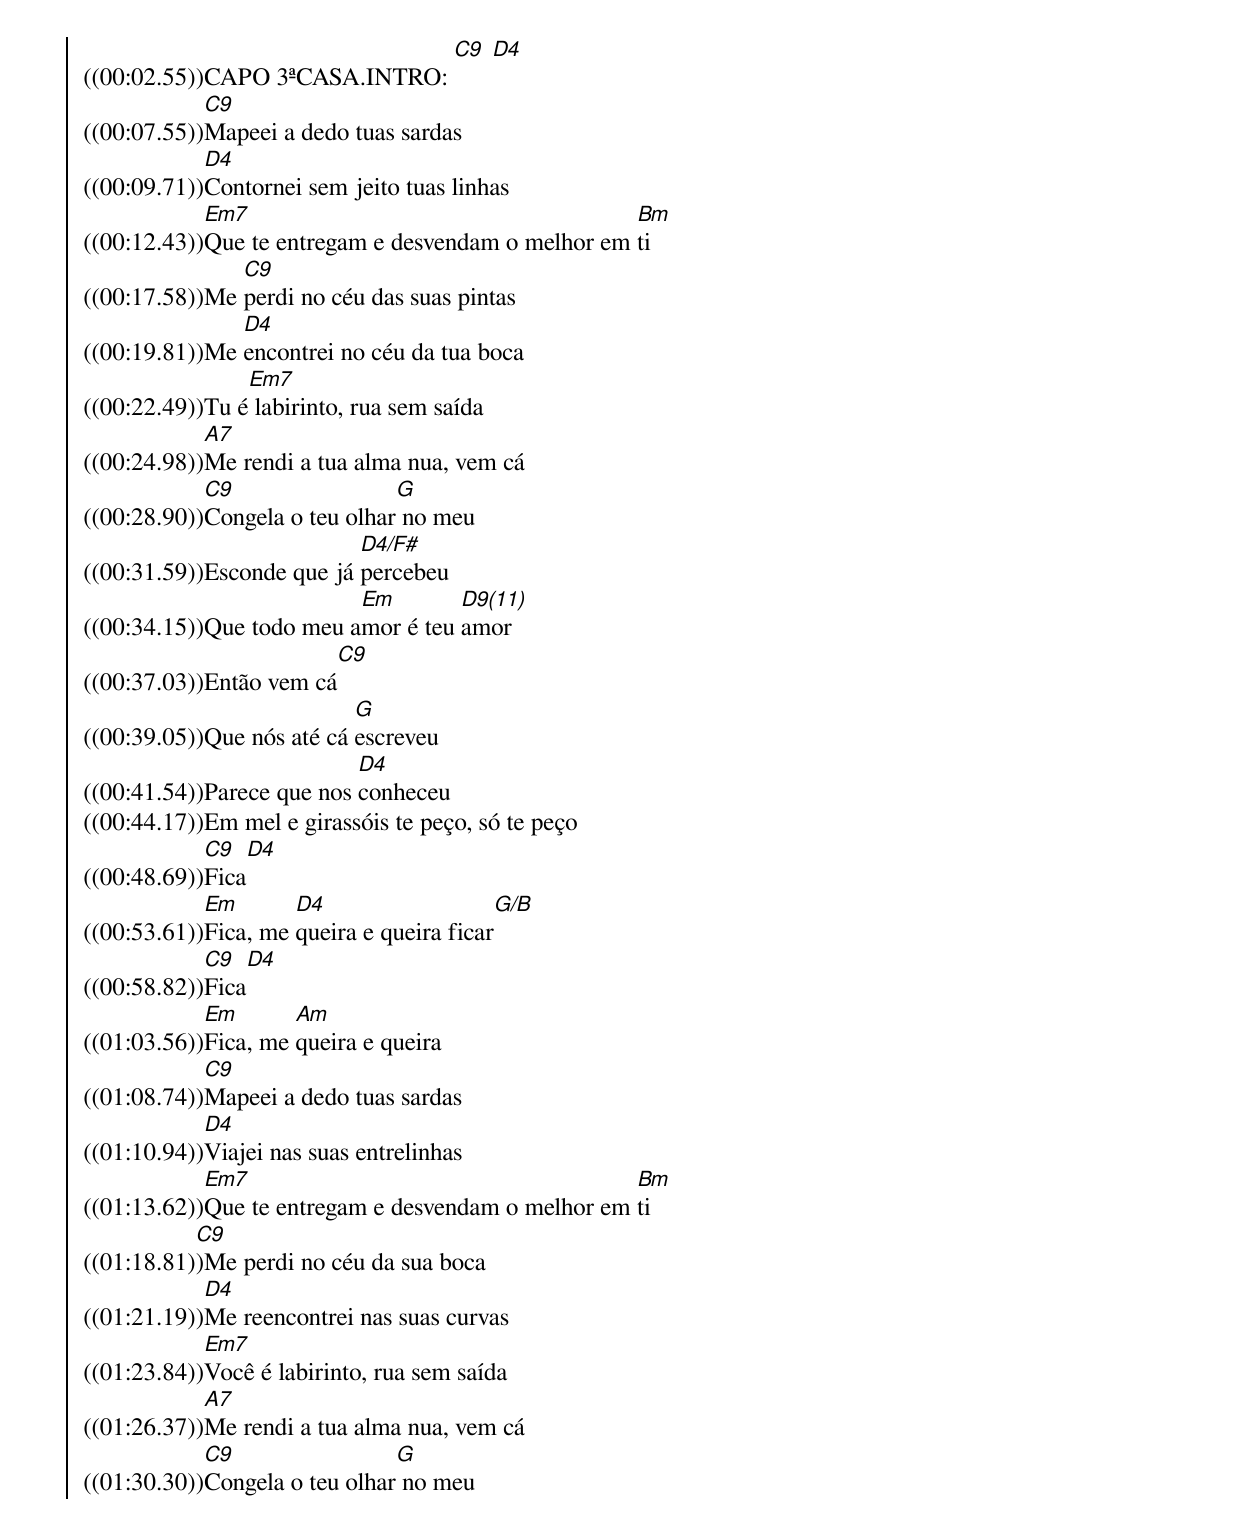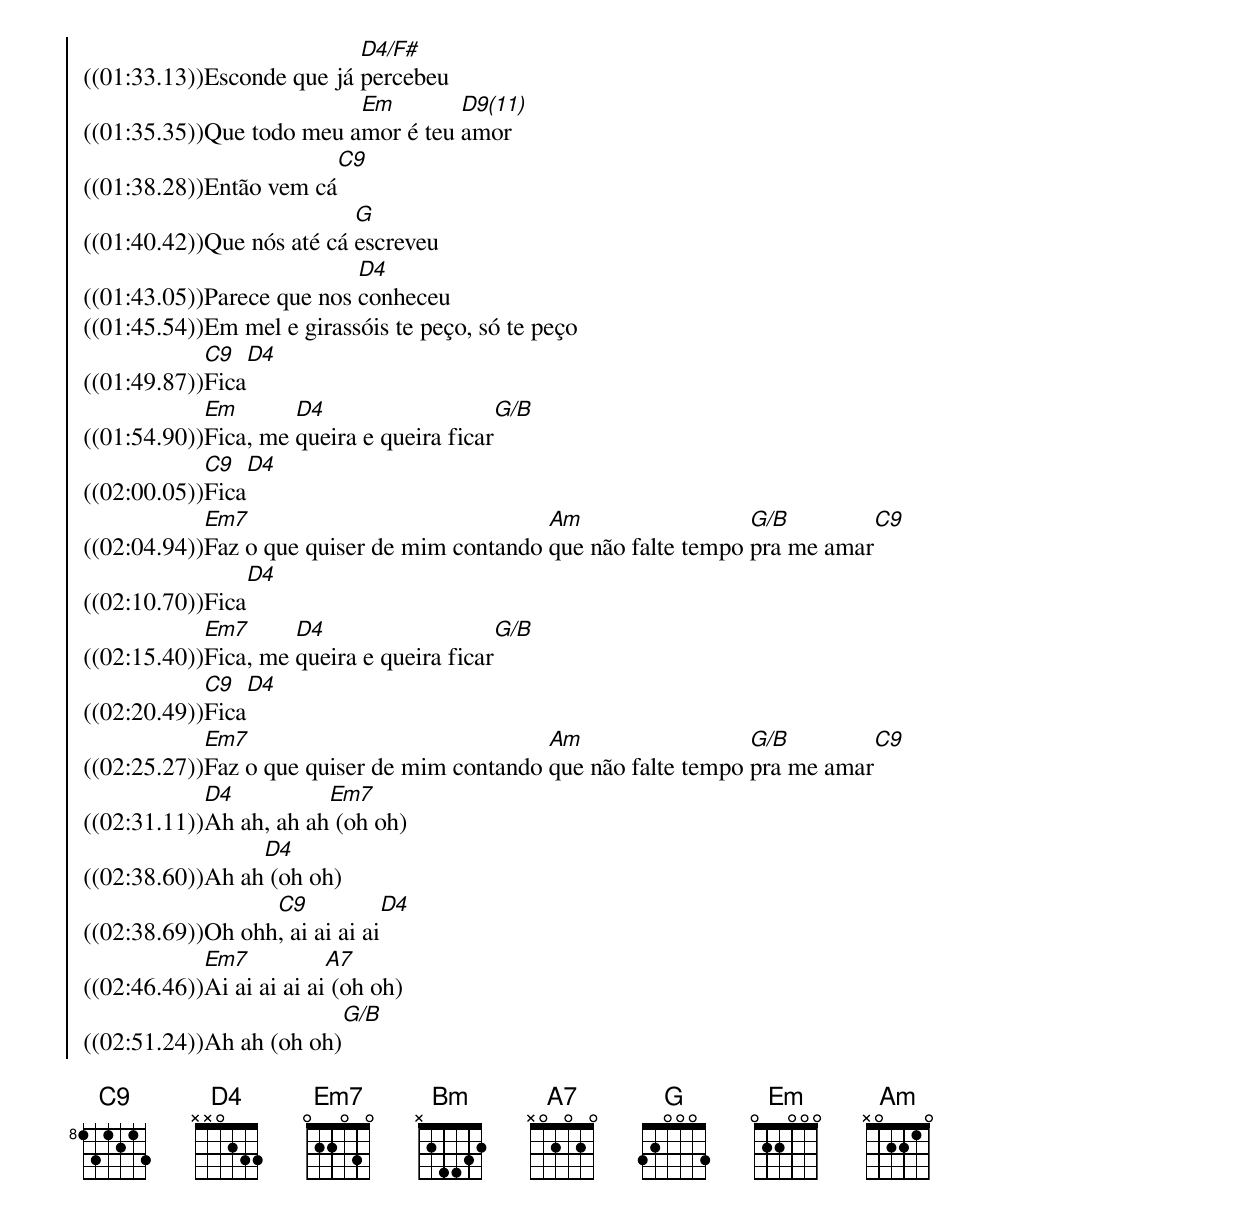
{soc}
((00:02.55))CAPO 3ªCASA.INTRO: [C9] [D4]
((00:07.55))[C9]Mapeei a dedo tuas sardas
((00:09.71))[D4]Contornei sem jeito tuas linhas
((00:12.43))[Em7]Que te entregam e desvendam o melhor em [Bm]ti
((00:17.58))Me [C9]perdi no céu das suas pintas
((00:19.81))Me [D4]encontrei no céu da tua boca
((00:22.49))Tu é[Em7] labirinto, rua sem saída
((00:24.98))[A7]Me rendi a tua alma nua, vem cá
((00:28.90))[C9]Congela o teu olhar[G] no meu
((00:31.59))Esconde que já [D4/F#]percebeu
((00:34.15))Que todo meu a[Em]mor é teu [D9(11)]amor
((00:37.03))Então vem cá[C9]
((00:39.05))Que nós até cá [G]escreveu
((00:41.54))Parece que nos [D4]conheceu
((00:44.17))Em mel e girassóis te peço, só te peço
((00:48.69))[C9]Fica[D4]
((00:53.61))[Em]Fica, me [D4]queira e queira ficar[G/B]
((00:58.82))[C9]Fica[D4]
((01:03.56))[Em]Fica, me [Am]queira e queira
((01:08.74))[C9]Mapeei a dedo tuas sardas
((01:10.94))[D4]Viajei nas suas entrelinhas
((01:13.62))[Em7]Que te entregam e desvendam o melhor em [Bm]ti
((01:18.81)[C9])Me perdi no céu da sua boca
((01:21.19))[D4]Me reencontrei nas suas curvas
((01:23.84))[Em7]Você é labirinto, rua sem saída
((01:26.37))[A7]Me rendi a tua alma nua, vem cá
((01:30.30))[C9]Congela o teu olhar[G] no meu
((01:33.13))Esconde que já [D4/F#]percebeu
((01:35.35))Que todo meu a[Em]mor é teu [D9(11)]amor
((01:38.28))Então vem cá[C9]
((01:40.42))Que nós até cá [G]escreveu
((01:43.05))Parece que nos [D4]conheceu
((01:45.54))Em mel e girassóis te peço, só te peço
((01:49.87))[C9]Fica[D4]
((01:54.90))[Em]Fica, me [D4]queira e queira ficar[G/B]
((02:00.05))[C9]Fica[D4]
((02:04.94))[Em7]Faz o que quiser de mim contando [Am]que não falte tempo [G/B]pra me amar[C9]
((02:10.70))Fica[D4]
((02:15.40))[Em7]Fica, me [D4]queira e queira ficar[G/B]
((02:20.49))[C9]Fica[D4]
((02:25.27))[Em7]Faz o que quiser de mim contando [Am]que não falte tempo [G/B]pra me amar[C9]
((02:31.11))[D4]Ah ah, ah ah[Em7] (oh oh)
((02:38.60))Ah ah[D4] (oh oh)
((02:38.69))Oh ohh[C9], ai ai ai ai[D4]
((02:46.46))[Em7]Ai ai ai ai ai[A7] (oh oh)
((02:51.24))Ah ah (oh oh)[G/B]

{eoc}
